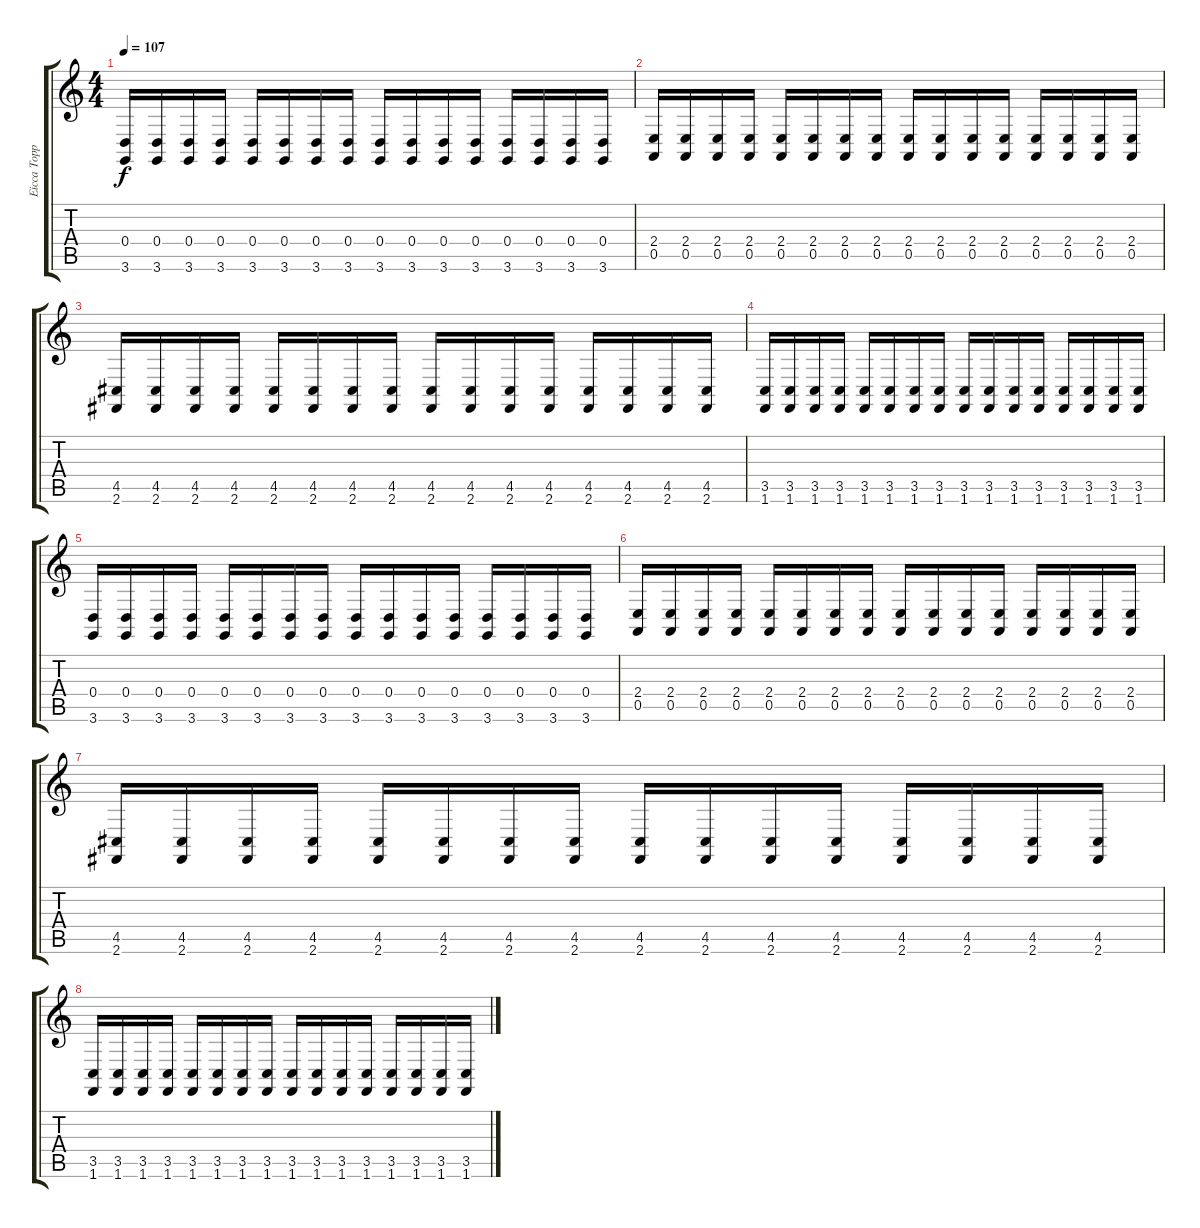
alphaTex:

\track ("Eicca Toppinen" "Eicca Topp") {instrument cello}
\staff {score tabs}
\tuning (E4 B3 G3 D3 A2 E2) {hide}
\ts (4 4)
\tempo 107
\clef g2
\ks c
(0.4 3.6).16{dy f} (0.4 3.6).16 (0.4 3.6).16 (0.4 3.6).16 (0.4 3.6).16 (0.4 3.6).16 (0.4 3.6).16 (0.4 3.6).16 (0.4 3.6).16 (0.4 3.6).16 (0.4 3.6).16 (0.4 3.6).16 (0.4 3.6).16 (0.4 3.6).16 (0.4 3.6).16 (0.4 3.6).16 |
(2.4 0.5).16 (2.4 0.5).16 (2.4 0.5).16 (2.4 0.5).16 (2.4 0.5).16 (2.4 0.5).16 (2.4 0.5).16 (2.4 0.5).16 (2.4 0.5).16 (2.4 0.5).16 (2.4 0.5).16 (2.4 0.5).16 (2.4 0.5).16 (2.4 0.5).16 (2.4 0.5).16 (2.4 0.5).16 |
(4.5 2.6).16 (4.5 2.6).16 (4.5 2.6).16 (4.5 2.6).16 (4.5 2.6).16 (4.5 2.6).16 (4.5 2.6).16 (4.5 2.6).16 (4.5 2.6).16 (4.5 2.6).16 (4.5 2.6).16 (4.5 2.6).16 (4.5 2.6).16 (4.5 2.6).16 (4.5 2.6).16 (4.5 2.6).16 |
(3.5 1.6).16 (3.5 1.6).16 (3.5 1.6).16 (3.5 1.6).16 (3.5 1.6).16 (3.5 1.6).16 (3.5 1.6).16 (3.5 1.6).16 (3.5 1.6).16 (3.5 1.6).16 (3.5 1.6).16 (3.5 1.6).16 (3.5 1.6).16 (3.5 1.6).16 (3.5 1.6).16 (3.5 1.6).16 |
(0.4 3.6).16 (0.4 3.6).16 (0.4 3.6).16 (0.4 3.6).16 (0.4 3.6).16 (0.4 3.6).16 (0.4 3.6).16 (0.4 3.6).16 (0.4 3.6).16 (0.4 3.6).16 (0.4 3.6).16 (0.4 3.6).16 (0.4 3.6).16 (0.4 3.6).16 (0.4 3.6).16 (0.4 3.6).16 |
(2.4 0.5).16{balance 8 instrument cello} (2.4 0.5).16 (2.4 0.5).16 (2.4 0.5).16 (2.4 0.5).16 (2.4 0.5).16 (2.4 0.5).16 (2.4 0.5).16 (2.4 0.5).16 (2.4 0.5).16 (2.4 0.5).16 (2.4 0.5).16 (2.4 0.5).16 (2.4 0.5).16 (2.4 0.5).16 (2.4 0.5).16 |
(4.5 2.6).16 (4.5 2.6).16 (4.5 2.6).16 (4.5 2.6).16 (4.5 2.6).16 (4.5 2.6).16 (4.5 2.6).16 (4.5 2.6).16 (4.5 2.6).16 (4.5 2.6).16 (4.5 2.6).16 (4.5 2.6).16 (4.5 2.6).16 (4.5 2.6).16 (4.5 2.6).16 (4.5 2.6).16 |
(3.5 1.6).16 (3.5 1.6).16 (3.5 1.6).16 (3.5 1.6).16 (3.5 1.6).16 (3.5 1.6).16 (3.5 1.6).16 (3.5 1.6).16 (3.5 1.6).16 (3.5 1.6).16 (3.5 1.6).16 (3.5 1.6).16 (3.5 1.6).16 (3.5 1.6).16 (3.5 1.6).16 (3.5 1.6).16
